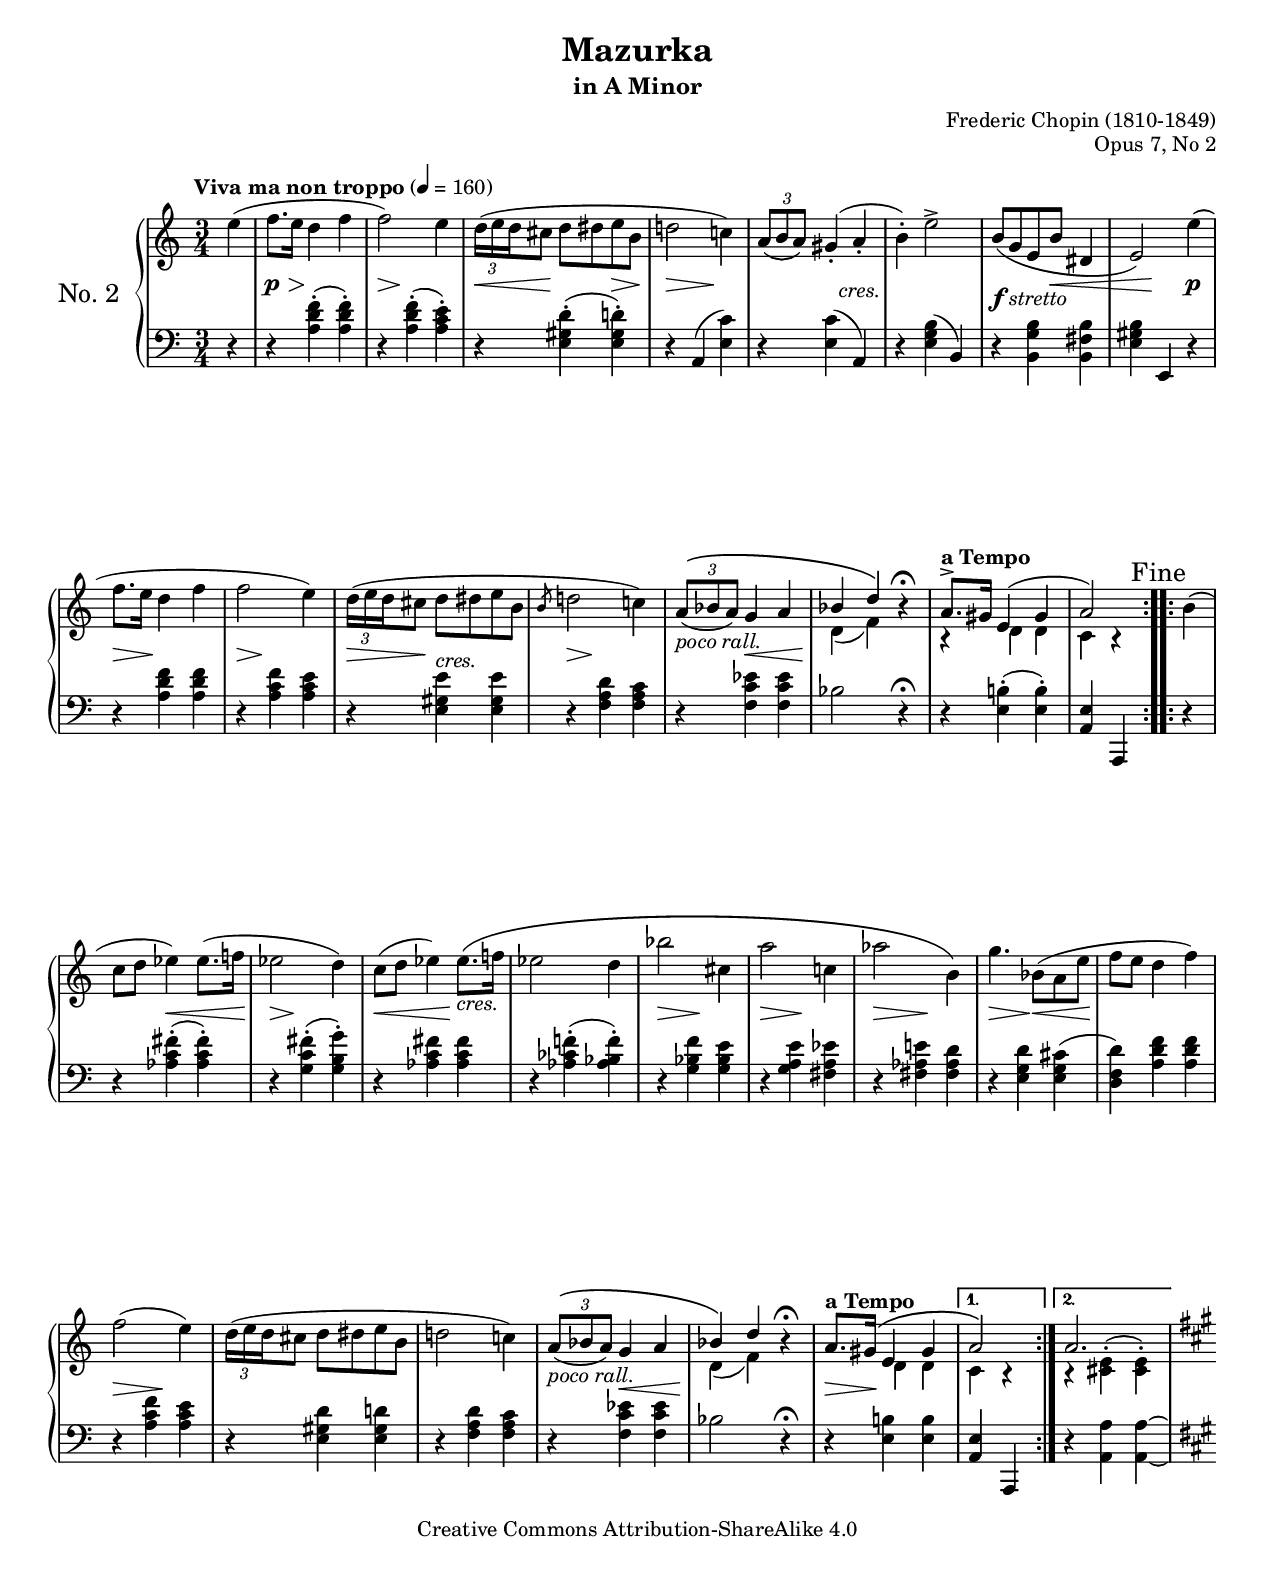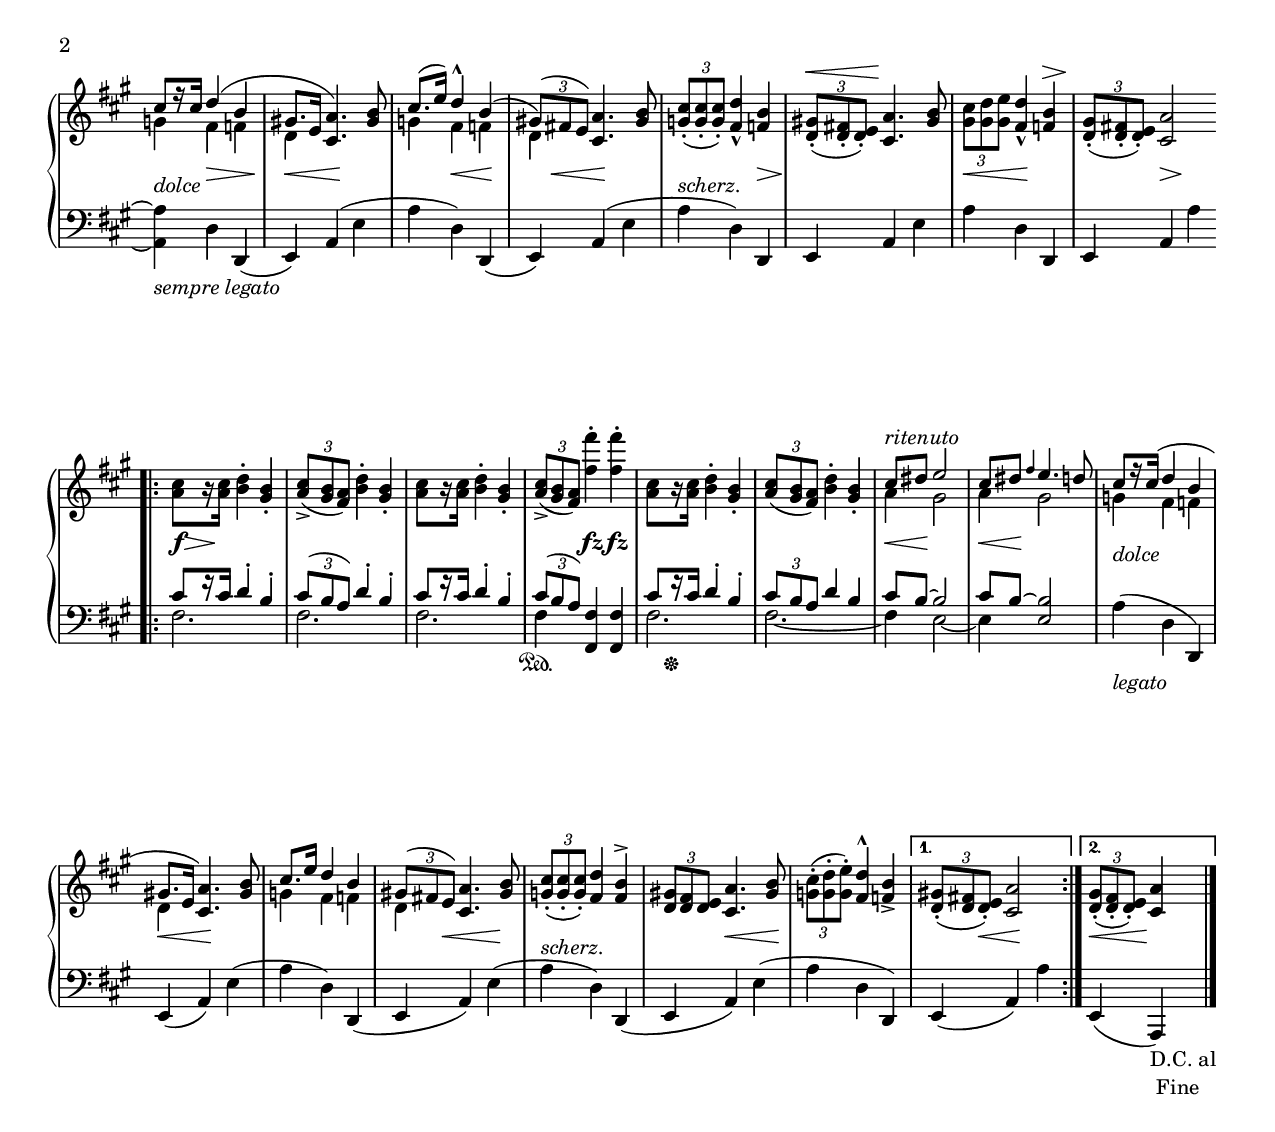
%...+....1....+....2....+....3....+....4....+....5....+....6....+....7....+....

\version "2.20.0"
\language "english"

\header {
  title = "Mazurka"
  subtitle = "in A Minor"
  composer = "Frederic Chopin (1810-1849)"
  opus = "Opus 7, No 2"
  date = "1830 – 1832"
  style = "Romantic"
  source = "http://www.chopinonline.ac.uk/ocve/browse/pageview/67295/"
  
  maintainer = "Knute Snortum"
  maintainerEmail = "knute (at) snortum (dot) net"
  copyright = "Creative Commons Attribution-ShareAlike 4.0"
  
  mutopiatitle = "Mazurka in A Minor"
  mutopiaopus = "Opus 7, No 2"
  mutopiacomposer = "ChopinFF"
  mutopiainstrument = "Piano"
}

sd = \sustainOn 
su = \sustainOff

slurPositionA = \once \override Slur.positions = #'(0 . 0)
slurPositionB = \once \override PhrasingSlur.positions = #'(5 . 3)
slurPositionC = \once \override PhrasingSlur.positions = #'(5 . 3)
slurPositionD = \once \override Slur.positions = #'(4 . 5)
slurPositionE = \once \override Slur.positions = #'(0 . 0)

slurShapeA = \shape #'((0 . 0) (0 . 0) (0.5 . 0.5) (0 . 0)) PhrasingSlur

% () may be used as a shorthand for ((0 . 0) (0 . 0) (0 . 0) (0 . 0))
% if any of the segments does not need to be changed

%slurShapeA = \shape #'((0 . 0) (0 . 0) (0 . 0) (0 . 0)) \etc
%slurShapeA = \shape #'((0 . 0) (0 . 0) (0 . 0) (0 . 0)) Slur
%{slurShapeA = \shape #'(
             (( 0 . 0) (0 . 0) (0 . 0) (0 . 0))
             ((0 . 0) (0 . 0) (0 . 0) (0 . 0))
           ) Slur %}

global = {
  \key a \minor
  \time 3/4
  \accidentalStyle piano
  \override Slur.details.accidental-collision = #1000
  \override Staff.RestCollision.minimum-distance = #0.4
}

rightHand = \relative c'' {
  \global
  \clef treble
  \tempo "Viva ma non troppo" 4 = 160
  \omit TupletBracket
  
  \repeat volta 2 {
    \partial 4 e4(
    f8. e16 d4 f |
    f2) e4 |
    \tuplet 3/2 { d16( e d } cs8 d ds e b |
    d2 c4) |
    \tuplet 3/2 { a8( b a) } gs4-.( a-. |
    b4-.) e2-> |
    \slurPositionA b8( g e b' ds,4 |
    e2) e'4( |
    
    %\barNumberCheck 9
    f8. e16 d4 f |
    f2 e4) |
    \tuplet 3/2 { d16( e d } cs8 d ds e b |
    \slashedGrace { b8 } d2 c4) |
    \context Voice = "1" { \tuplet 3/2 { \slurPositionB a8(^\( bf a) } g4 a } |
    << { bf4 d\) } \\ { d,4( f) } >> r4\fermata |
    \tag midi { \tempo "a Tempo" 4 = 160 }
    \tag layout { \tempo "a Tempo"}
      <<
        { a8.-> gs16 e4( gs | a2) \mark "Fine" } |
        \\
        { r4 d, d | c r } |
      >> 
  }
  
  \repeat volta 2 {
    b'4( |
    
    %\barNumberCheck 17
    c8 d ef4) ef8.( f16 |
    ef2 d4) |
    c8( d ef4) \slurShapeA ef8.\( f16 |
    ef2 d4 |
    bf'2 cs,4 |
    a'2 c,4 |
    af'2 b,4\) |
    g'4. bf,8( a e' |
    
    %\barNumberCheck 25
    f8 e d4 f) |
    f2( e4) |
    \tuplet 3/2 { d16( e d } cs8 d ds e b |
    d2 c4) |
    \context Voice = "1" { \tuplet 3/2 { \slurPositionC a8(^\( bf a) } g4 a } |
    << { bf4\) d } \\ { d,4( f) } >> r4\fermata |
    \tag midi { \tempo "a Tempo" 4 = 160 }
    \tag layout { \tempo "a Tempo"}
    \context Voice = "1" { a8. gs16^\( } << { e4 gs } \\ { d4 d } >> |
  } 
  \alternative {
    { << { a'2\) } \\ { c,4 r } >> } 
    { << { a'2. } \\ { r4 <cs, e>^.^( q^.^) } >> } 
  } 

  \key a \major
  \pageBreak
  %\barNumberCheck 33
  << 
    { cs'8[ r16 cs] d4( b } 
    \\
    { g4 * 1/2 s fs4 f } 
  >> 
  <<
    { gs8. e16 <cs a'>4.) <gs' b>8 }
    \\
    { d4 s2 } 
  >> 
  <<
    { cs'8.( e16) d4-^ b( }
    \\
    { g4 fs f }
  >>
  << { \tuplet 3/2 { gs8)( fs e) } } \\ { d4 } >> <cs a'>4. <gs' b>8 
  \tuplet 3/2 { <g cs>8-.( q-. q-.) } <fs d'>4_^ <f b> 
  \tuplet 3/2 { <d gs>8^\<-.( <d fs>-. <d e>\!-.) } <cs a'>4. <gs' b>8
  \tuplet 3/2 { <gs cs>8 <gs d'> <gs e'> } <fs d'>4-^ <f b>4^\> <>\!
  \tuplet 3/2 { <d gs>8-.( <d fs>-. <d e>-.) } <cs a'>2 
  \bar ".|:"
  
  %\barNumberCheck 41
  \repeat volta 2 {
    <a' cs>8[ r16 <a cs>] <b d>4-. <gs b>-.
    \tuplet 3/2 { <a cs>8->( <gs b> <fs a>) } <b d>4-. <gs b>-.
    <a cs>8[ r16 <a cs>] <b d>4-. <gs b>-.
    \tuplet 3/2 { <a cs>8->( <gs b> <fs a>) } <fs' fs'>4-. q-.
    <a, cs>8[ r16 <a cs>] <b d>4-. <gs b>-.
    \tuplet 3/2 { <a cs>8( <gs b> <fs a>) } <b d>4-. <gs b>-.
    << { cs8^\markup { \italic "ritenuto" } ds e2 } \\ { a,4 gs2 } >>
    << { cs8 ds \grace { fs4 } e4. d8 } \\ { a4 gs2 } >>
    
    %\barNumberCheck 49
    << { cs8[ r16 cs]( d4 b } \\ { g4*1/2 s fs4 f } >>
    << { gs8. e16 <cs a')>4. <gs' b>8 } \\ { d4 s2 } >>
    << { cs'8. e16 d4 b } \\ { g4 fs f } >>
    << { \tuplet 3/2 { gs8( fs e) } <cs a'>4. <gs' b>8 } \\ { d4 s2 } >>
    \tuplet 3/2 { <g cs>8-.( q-. q-.) } <fs d'>4 <fs b>^>
    \tuplet 3/2 { <d gs>8 <d fs> <d e> } <cs a'>4. <gs' b>8
    \tuplet 3/2 { <g cs>8-.( <g d'>-. <g e'>-.) } <fs d'>4^^ <f b>->
  }
  \alternative {
    { \tuplet 3/2 { <d gs>8-.( <d fs> <d e>-.) } <cs a'>2 } 
    { \tuplet 3/2 { <d gs>8-.( <d fs>-. <d e>-.) } <cs a'>4 }
  }
  \bar "|."
}

leftHand = \relative c' {
  \global
  \clef bass
  \override Beam.auto-knee-gap = 4
  
  \repeat volta 2 { 
    \partial 4 { r4 }
    r4 <a d f>-.( q-.) |
    r4 <a d f>-.( <a c e>-.) |
    r4 <e gs d'>-.( q-.) |
    r4 a,( <e' c'>) |
    r4 <e c'>( a,) |
    r4 <e' g b>( b) |
    r4 <b g' b> <b fs' b> |
    <e gs b>4 e, r |
    
    %\barNumberCheck 9
    r4 <a' d f> q |
    r4 <a c f> <a c e> |
    r4 <e gs e'> q |
    r4 <f a d> <f a c> |
    r4 <f c' ef> q |
    bf2 r4\fermata |
    r4 <e, b'>-.( q-.) |
    <a, e'>4 a,
  } 
  
  \repeat volta 2 {
    r4 |
      
    %\barNumberCheck 17
    r4 <af'' c fs>-.( q-.) |
    r4 <g c fs>-.( <g b g'>-.) |
    r4 <af c fs> q |
    r4 <af cf f>-.( <af bf f'>-.) |
    r4 <g bf f'> <g bf e> |
    r4 <g a e'> <fs a ef'> |
    r4 <fs af e'> <fs af d> |
    r4 <e g d'> <e g cs>( |
    
    %\barNumberCheck 25
    <d f d'>) <a' d f> q |
    r4 <a c f> <a c e> |
    r4 <e gs  d'> q |
    r4 <f a d> <f a c> |
    r4 <f c' ef> q |
    bf2 r4\fermata |
    r4 <e, b'> q |
  }
  \alternative {
    { <a, e'>4 a,4 }
    { r4 <a' a'> <a a'>~ }
  }
  
  \key a \major
  
  %\barNumberCheck 33
  <a a'>4 d d,(
  e4) a( e' 
  a4 d,) d,(
  e4) a( e'
  a4 d,) d,
  e4 a e'
  a4 d, d,
  e4 a a'
  
  %\barNumberCheck 41
  \repeat volta 2 {
    << { cs8[ r16 cs] d4-. b-. } \\ { fs2. } >>
    << { \tuplet 3/2 { cs'8( b a) } d4-. b-. } \\ { fs2. } >>
    << { cs'8[ r16 cs] d4-. b-. } \\ { fs2. } >>
    << { \tuplet 3/2 { cs'8( b a) } <fs, fs'>4 q } \\ { fs'4 s s} >>
    << { cs'8[ r16 cs] d4-. b-. } \\ { fs2. } >>
    << { \tuplet 3/2 { cs'8 b a } d4 b } \\ { fs2.~ } >>
    << { cs'8 b~ b2 } \\ { fs4 e2~ } >>
    << { cs'8[ b~] <e, b'>2 } \\ { e4 s2 } >> 
    
    %\barNumberCheck 49
    \slurPositionE a4( d, d,)
    e4( a) e'(
    a4 d,) d,(
    e4 a) e'(
    a4 d,) d,(
    e4 a) e'( 
    a4 d, d,)
  }
  \alternative {
    { e4( a) a' } 
    { e,4( a,)-\markup { \column { "D.C. al" " Fine" } } }
  }
}

pedal = {
  \repeat volta 2 {
    \partial 4 { s4 }
    s2. * 8 |
    
    %\barNumberCheck 9
    s2. * 7 |
    s2
  }
  
  \repeat volta 2 {
    s4 |
    
    %\barNumberCheck 17
    s2. * 8 |
    
    %\barNumberCheck 25
    s2. * 7 |
  }
  \alternative {
    { s2 }
    { s2. }
  }
  
  %\barNumberCheck 33
  s4_"sempre legato" s2 
  s2. * 7
  
  %\barNumberCheck 41
  \repeat volta 2 {
    s2. * 3
    s2.\sd
    s8 s\su s2
    s2. * 3
    
    %\barNumberCheck 49
    s2.-"legato"
    s2. * 6
  }
  \alternative {
    { s2. }
    { s2 }
  }
}

dynamics = {
  \repeat volta 2 {
    \partial 4 s4
    s8.\p\> s16\! s2 |
    s8.\> s16\! s2 |
    s8.\< s16\! s4 s8.\> s16\! |
    s4\> s8. s16\! s4 |
    s4 s8 s-"cres." s4 |
    s2. |
    s4.-\markup { \dynamic f stretto } s8\< s4 |
    s8. s16\! s4 s\p |
    
    %\barNumberCheck 9
    s8.\> s16\! s2 |
    s8.\> s16\! s2 |
    s8.\> s16\! s2-"cres." |
    s8.\> s16\! s2 |
    s4^"poco rall." s\< s8. s16\! |
    s2. * 2 |
    s2
  }
  
  \repeat volta 2 {
    s4 |
    
    %\barNumberCheck 15
    s4 s\< s8. s16\! |
    s8.\> s16\! s2 |
    s4\< s8. s16\! s4^"cres." |
    s2. |
    \repeat unfold 3 { s8\> s s4\! s } |
    s4\> s8\! s4\< s8\! |
    
    %%\barNumberCheck 25
    s2. |
    s4.\> s16\! s s4 |
    s2. * 2 |
    s4^"poco rall." s4\< s8. s16\! |
    s2. |
    s8.\> s16\! s2 |
  }
  \alternative {
    { s2 }
    { s2. }
  }
  
  %\barNumberCheck 33
  s4-"dolce" s\> s 
  s4.\< s8\! s4
  s4 s\< s\!
  s16 s16\< s8 s2\!
  s2-"scherz." s8\> s16. s32\!
  s2.
  s4\< s\! s
  s4 s8.\> s16\! s4
  
  %\barNumberCheck 41
  \repeat volta 2 {
    s16\f s\> s8\!  s4 s
    s2. * 2
    s4 s\fz s\fz
    s2. * 2
    s8\< s\! s2
    s8\< s\! s2
    
    %\barNumberCheck 49
    s2.-"dolce"
    s4\< s4.\! s8
    s2.
    \tuplet 3/2 { s8 s s\< } s4 s\!
    s2.-"scherz."
    s4 s4.\< s8\!
    s2.
  }
  \alternative {
    { \tuplet 3/2 { s8 s s\< } s2\! }
    { \tuplet 3/2 { s8\< s s\! } s4 }
  }
}

#(set-global-staff-size 18) % default 20

% ly:expect-warning only works to supress once.  This function allows
% you to specify the number of times a warning appears.
#(define ly:expect-warning-times (lambda args
   (for-each (lambda _ (apply ly:expect-warning (cdr args)))
             (iota (car args)))))

%#(ly:expect-warning-times 69 "omitting tuplet bracket")
%#(ly:expect-warning-times 3 "stealing the entirety")

\paper {
  ragged-right = ##f % set to false after editing 
  ragged-last-bottom = ##t % set to false after editing 
                           % In this piece it looks better to leave it true

  markup-system-spacing = 
    #'((basic-distance . 2)
       (padding . 1)) % defaults: 1, 0.5
    
  system-system-spacing =
    #'((basic-distance . 12) 
       (minimum-distance . 8)
       (padding . 3)
       (stretchability . 60)) % defaults: 12, 8, 1, 60
      
  last-bottom-spacing = 
    #'((basic-distance . 2)
       (minimum-distance . 1)
       (padding . 2)
       (stretchability . 30)) % defaults 1, 0, 1, 30
    
  #(set-paper-size "letter") % for testing only
  
  % These settings are scaled to paper-size
  top-margin = 12\mm % default 5
  bottom-margin = 12\mm % default 6
  left-margin = 10\mm % default 10
  right-margin = 10\mm % default 10
}


% Typeset only
\score {
  \keepWithTag layout
  \new PianoStaff \with { instrumentName = \markup \huge "No. 2" } 
  <<
    \new Staff = "upper" \rightHand
    \new Dynamics = "dynamics" \dynamics
    \new Staff = "lower" \leftHand
    \new Dynamics = "pedal" \pedal 
  >>
  \layout {
    \context {
      \Score
      \omit BarNumber % Uncomment after editing
    }
    \context {
     \Staff
     \override RestCollision.minimum-distance = #0.4
     }
  }
}

\include "articulate.ly"

% Midi only
\score {
  \keepWithTag midi
  \articulate {
    <<
      \new Staff = "upper" << \rightHand \pedal \dynamics >>
      \new Staff = "lower" << \leftHand \pedal \dynamics >>
    >>
  }
  \midi {
    \context {
      \Staff
      \consists "Dynamic_performer"
    }
    \context {
     \Voice
     \remove "Dynamic_performer"
    }    
  }
}
